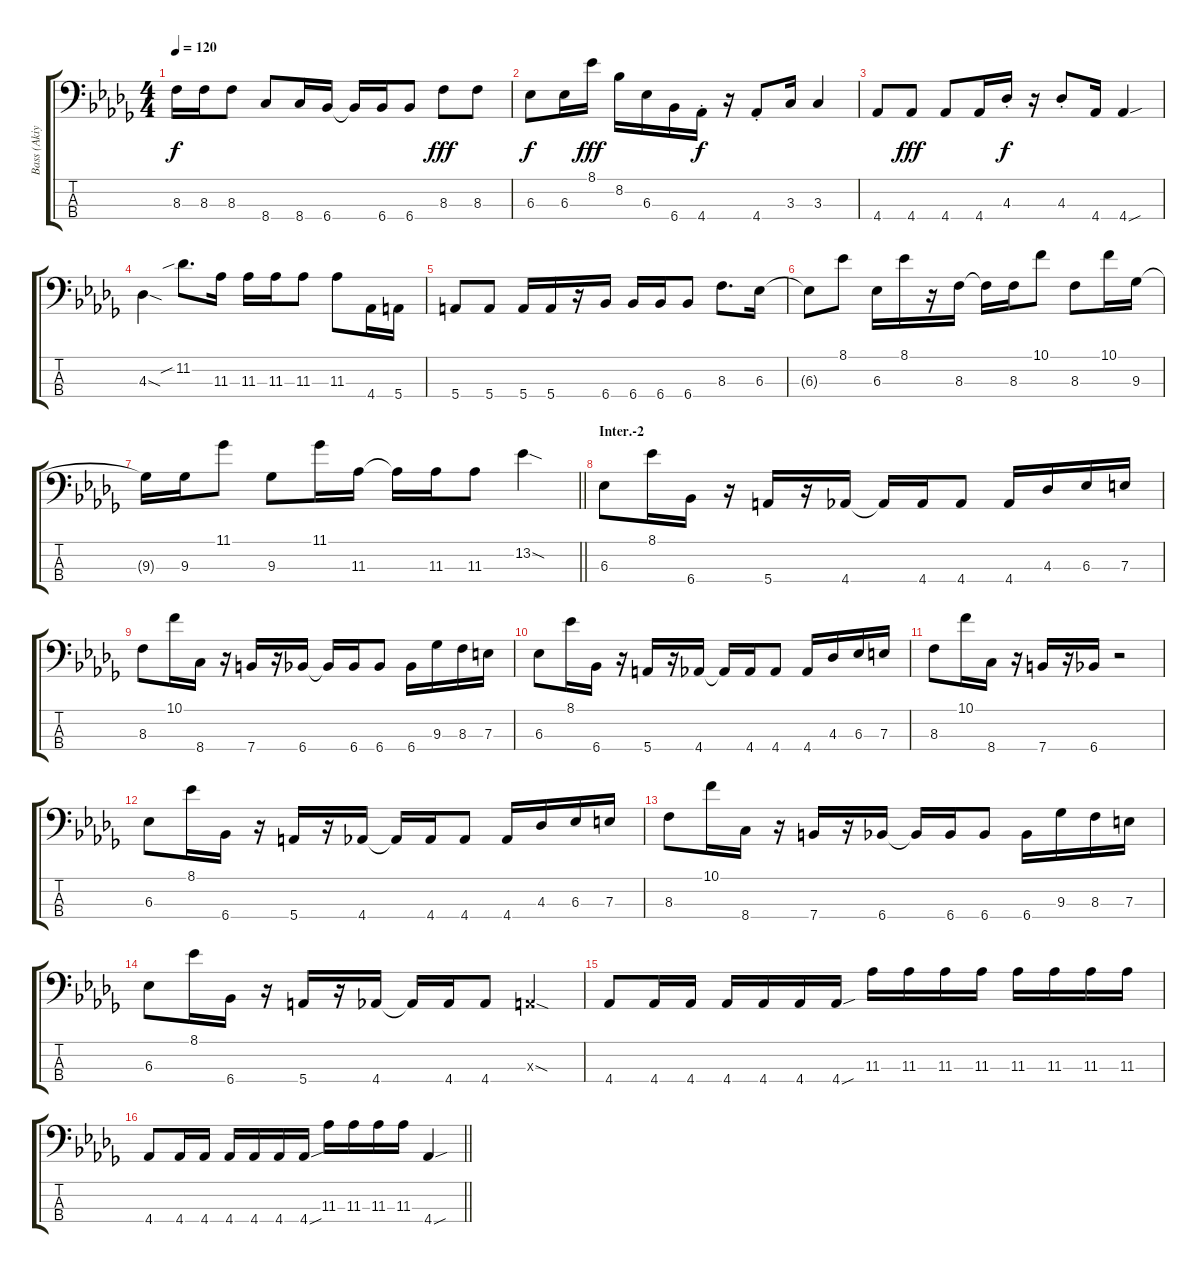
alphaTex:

\track ("Bass (Akiyama Mio)" "Bass (Akiy") {instrument electricbassfinger}
\staff {score tabs}
\tuning (G2 D2 A1 E1) {hide}
\ts (4 4)
\tempo 120
\clef f4
\ks db
8.3{t}.16{dy f} 8.3.16 8.3.8 8.4.8 8.4.16 6.4.16 6.4{t}.16 6.4.16 6.4.8 8.3.8{dy fff} 8.3.8 |
6.3.8{dy f} 6.3.16 8.1.16{dy fff} 8.2.16 6.3.16 6.4.16 4.4{st}.16{dy f} r.16 4.4{st}.8 3.3.16 3.3.4 |
4.4.8 4.4.8{dy fff} 4.4.8 4.4.16 4.3{st}.16{dy f} r.16 4.3{st}.8 4.4.16 4.4{sou}.4 |
4.3{sod}.4 11.2{sib}.8{d} 11.3.16 11.3.16 11.3.16 11.3.8 11.3.8 4.4.16 5.4.16 |
5.4.8 5.4.8 5.4.16 5.4.16 r.16 6.4.16 6.4.16 6.4.16 6.4.8 8.3.8{d} 6.3.16 |
6.3{t}.8 8.1.8 6.3.16 8.1.16 r.16 8.3.16 8.3{t}.16 8.3.16 10.1.8 8.3.8 10.1.16 9.3.16 |
\barLineRight lightlight
9.3{t}.16 9.3.16 11.1.8 9.3.8 11.1.16 11.3.16 11.3{t}.16 11.3.16 11.3.8 13.2{sod}.4 |
\section ("" "Inter.-2")
6.3.8 8.1.16 6.4.16 r.16 5.4.16 r.16 4.4.16 4.4{t}.16 4.4.16 4.4.8 4.4.16 4.3.16 6.3.16 7.3.16 |
8.3.8 10.1.16 8.4.16 r.16 7.4.16 r.16 6.4.16 6.4{t}.16 6.4.16 6.4.8 6.4.16 9.3.16 8.3.16 7.3.16 |
6.3.8 8.1.16 6.4.16 r.16 5.4.16 r.16 4.4.16 4.4{t}.16 4.4.16 4.4.8 4.4.16 4.3.16 6.3.16 7.3.16 |
8.3.8 10.1.16 8.4.16 r.16 7.4.16 r.16 6.4.16 r.2 |
6.3.8 8.1.16 6.4.16 r.16 5.4.16 r.16 4.4.16 4.4{t}.16 4.4.16 4.4.8 4.4.16 4.3.16 6.3.16 7.3.16 |
8.3.8 10.1.16 8.4.16 r.16 7.4.16 r.16 6.4.16 6.4{t}.16 6.4.16 6.4.8 6.4.16 9.3.16 8.3.16 7.3.16 |
6.3.8 8.1.16 6.4.16 r.16 5.4.16 r.16 4.4.16 4.4{t}.16 4.4.16 4.4.8 0.3{sod x}.4 |
4.4.8 4.4.16 4.4.16 4.4.16 4.4.16 4.4.16 4.4{sou}.16 11.3.16 11.3.16 11.3.16 11.3.16 11.3.16 11.3.16 11.3.16 11.3.16 |
\barLineRight lightlight
4.4.8 4.4.16 4.4.16 4.4.16 4.4.16 4.4.16 4.4{sou}.16 11.3.16 11.3.16 11.3.16 11.3.16 4.4{sou}.4
